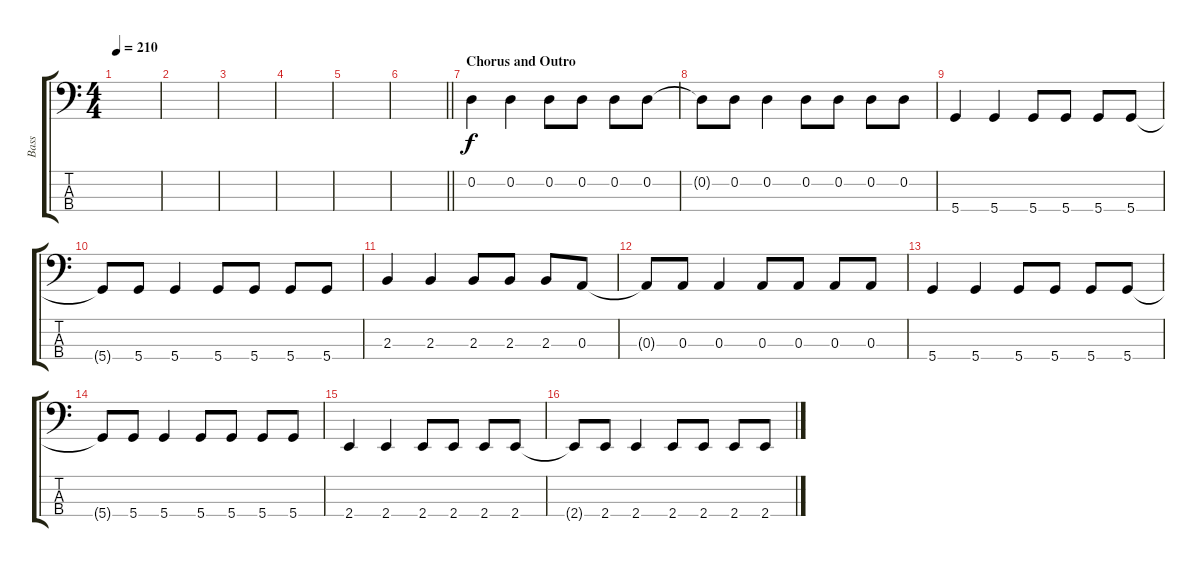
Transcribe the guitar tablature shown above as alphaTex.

\track ("Bass" "Bass") {instrument electricbasspick}
\staff {score tabs}
\tuning (G2 D2 A1 D1) {hide}
\ts (4 4)
\tempo 210
\clef f4
\ks c
|
|
|
|
|
\barLineRight lightlight
|
\section ("" "Chorus and Outro")
0.2.4 0.2.4 0.2.8 0.2.8 0.2.8 0.2.8 |
0.2{t}.8 0.2.8 0.2.4 0.2.8 0.2.8 0.2.8 0.2.8 |
5.4.4 5.4.4 5.4.8 5.4.8 5.4.8 5.4.8 |
5.4{t}.8 5.4.8 5.4.4 5.4.8 5.4.8 5.4.8 5.4.8 |
2.3.4 2.3.4 2.3.8 2.3.8 2.3.8 0.3.8 |
0.3{t}.8 0.3.8 0.3.4 0.3.8 0.3.8 0.3.8 0.3.8 |
5.4.4 5.4.4 5.4.8 5.4.8 5.4.8 5.4.8 |
5.4{t}.8 5.4.8 5.4.4 5.4.8 5.4.8 5.4.8 5.4.8 |
2.4.4 2.4.4 2.4.8 2.4.8 2.4.8 2.4.8 |
2.4{t}.8 2.4.8 2.4.4 2.4.8 2.4.8 2.4.8 2.4.8
